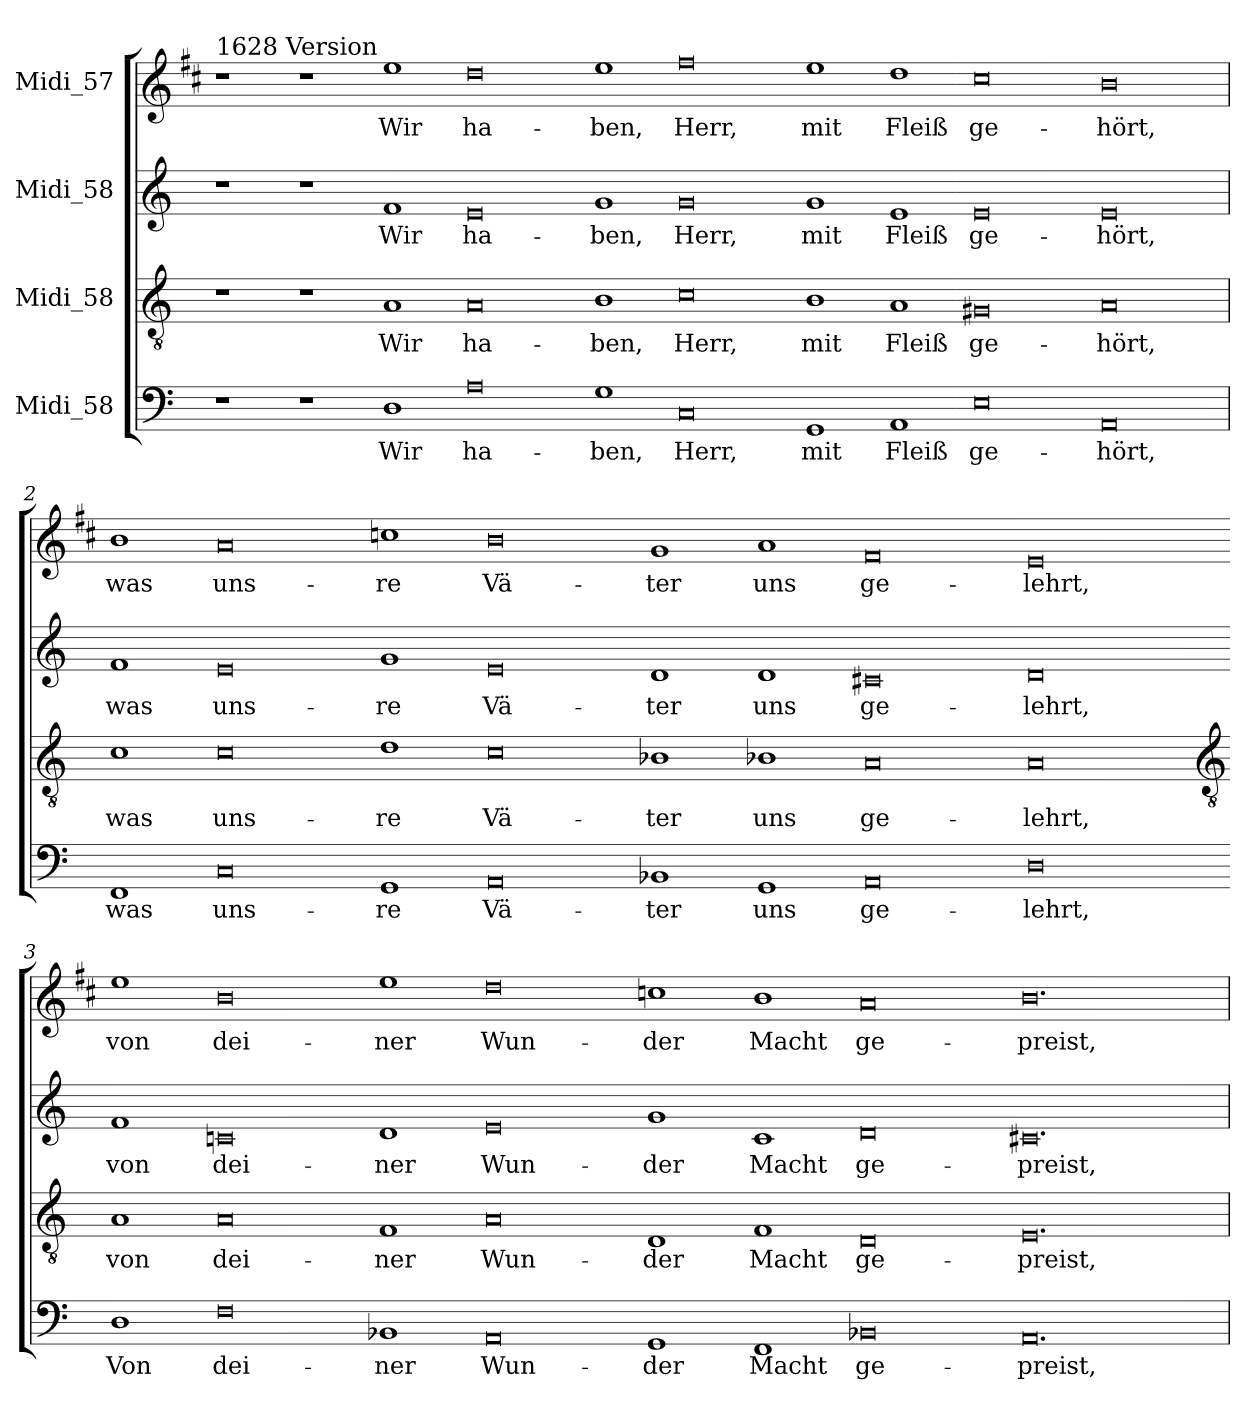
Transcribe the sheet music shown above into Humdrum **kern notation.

**kern	**text	**kern	**text	**kern	**text	**kern	**text
*part4	*part4	*part3	*part3	*part2	*part2	*part1	*part1
*staff4	*staff4	*staff3	*staff3	*staff2	*staff2	*staff1	*staff1
*I"Midi_58	*	*I"Midi_58	*	*I"Midi_58	*	*I"Midi_57	*
*clefF4	*	*clefGv2	*	*clefG2	*	*clefG2	*
*	*	*	*	*	*	*ITrd1c2	*
*k[]	*	*k[]	*	*k[]	*	*k[]	*
*C:	*	*C:	*	*C:	*	*C:	*
=1	=1	=1	=1	=1	=1	=1	=1
!	!	!	!	!	!	!LO:TX:a:t=1628 Version	!
1r	.	1r	.	1r	.	1r	.
1r	.	1r	.	1r	.	1r	.
!	!LO:LY:b	!	!LO:LY:b	!	!LO:LY:b	!	!LO:LY:b
1D	Wir	1A	Wir	1f	Wir	1dd	Wir
!	!LO:LY:b	!	!LO:LY:b	!	!LO:LY:b	!	!LO:LY:b
0A	ha-	0A	ha-	0e	ha-	0cc	ha-
!	!LO:LY:b	!	!LO:LY:b	!	!LO:LY:b	!	!LO:LY:b
1G	-ben,	1B	-ben,	1g	-ben,	1dd	-ben,
!	!LO:LY:b	!	!LO:LY:b	!	!LO:LY:b	!	!LO:LY:b
0C	Herr,	0c	Herr,	0g	Herr,	0ee	Herr,
!	!LO:LY:b	!	!LO:LY:b	!	!LO:LY:b	!	!LO:LY:b
1GG	mit	1B	mit	1g	mit	1dd	mit
!	!LO:LY:b	!	!LO:LY:b	!	!LO:LY:b	!	!LO:LY:b
1AA	Fleiß	1A	Fleiß	1e	Fleiß	1cc	Fleiß
!	!LO:LY:b	!	!LO:LY:b	!	!LO:LY:b	!	!LO:LY:b
0E	ge-	0G#X	ge-	0e	ge-	0b	ge-
!	!LO:LY:b	!	!LO:LY:b	!	!LO:LY:b	!	!LO:LY:b
0AA	-hört,	0A	-hört,	0e	-hört,	0a	-hört,
=2	=2	=2	=2	=2	=2	=2	=2
!	!LO:LY:b	!	!LO:LY:b	!	!LO:LY:b	!	!LO:LY:b
1FF	was	1c	was	1f	was	1a	was
!	!LO:LY:b	!	!LO:LY:b	!	!LO:LY:b	!	!LO:LY:b
0C	uns-	0c	uns-	0e	uns-	0g	uns-
!	!LO:LY:b	!	!LO:LY:b	!	!LO:LY:b	!	!LO:LY:b
1GG	-re	1d	-re	1g	-re	1b-X	-re
!	!LO:LY:b	!	!LO:LY:b	!	!LO:LY:b	!	!LO:LY:b
0AA	Vä-	0c	Vä-	0e	Vä-	0a	Vä-
!	!LO:LY:b	!	!LO:LY:b	!	!LO:LY:b	!	!LO:LY:b
1BB-X	-ter	1B-X	-ter	1d	-ter	1f	-ter
!	!LO:LY:b	!	!LO:LY:b	!	!LO:LY:b	!	!LO:LY:b
1GG	uns	1B-X	uns	1d	uns	1g	uns
!	!LO:LY:b	!	!LO:LY:b	!	!LO:LY:b	!	!LO:LY:b
0AA	ge-	0A	ge-	0c#X	ge-	0e	ge-
!	!LO:LY:b	!	!LO:LY:b	!	!LO:LY:b	!	!LO:LY:b
0D	-lehrt,	0A	-lehrt,	0d	-lehrt,	0d	-lehrt,
!!LO:LB:g=z
=3-	=3-	=3-	=3-	=3-	=3-	=3-	=3-
*	*	*clefGv2	*	*	*	*	*
!	!LO:LY:b	!	!LO:LY:b	!	!LO:LY:b	!	!LO:LY:b
1D	Von	1A	von	1f	von	1dd	von
!	!LO:LY:b	!	!LO:LY:b	!	!LO:LY:b	!	!LO:LY:b
0F	dei-	0A	dei-	0c	dei-	0a	dei-
!	!LO:LY:b	!	!LO:LY:b	!	!LO:LY:b	!	!LO:LY:b
1BB-X	-ner	1F	-ner	1d	-ner	1dd	-ner
!	!LO:LY:b	!	!LO:LY:b	!	!LO:LY:b	!	!LO:LY:b
0AA	Wun-	0A	Wun-	0e	Wun-	0cc	Wun-
!	!LO:LY:b	!	!LO:LY:b	!	!LO:LY:b	!	!LO:LY:b
1GG	-der	1D	-der	1g	-der	1b-X	-der
!	!LO:LY:b	!	!LO:LY:b	!	!LO:LY:b	!	!LO:LY:b
1FF	Macht	1F	Macht	1c	Macht	1a	Macht
!	!LO:LY:b	!	!LO:LY:b	!	!LO:LY:b	!	!LO:LY:b
0BB-X	ge-	0D	ge-	0d	ge-	0g	ge-
!	!LO:LY:b	!	!LO:LY:b	!	!LO:LY:b	!	!LO:LY:b
0.AA	-preist,	0.E	-preist,	0.c#X	-preist,	0.a	-preist,
=	=	=	=	=	=	=	=
*-	*-	*-	*-	*-	*-	*-	*-
